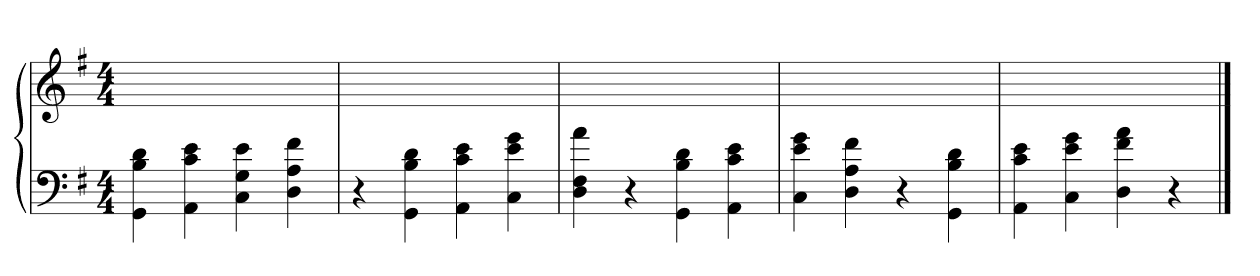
**kern	**kern
*part2	*part1
*staff2	*staff1
*clefF4	*clefG2
*k[f#]	*k[f#]
*G:	*G:
*M4/4	*M4/4
*MM60	*MM60
=1	=1
4GG 4B 4d	1ryy
4AA 4c 4e	.
4C 4G 4e	.
4D 4A 4f#	.
=2	=2
4r	1ryy
4GG 4B 4d	.
4AA 4c 4e	.
4C 4e 4g	.
=3	=3
4D 4F# 4a	1ryy
4r	.
4GG 4B 4d	.
4AA 4c 4e	.
=4	=4
4C 4e 4g	1ryy
4D 4A 4f#	.
4r	.
4GG 4B 4d	.
=5	=5
4AA 4c 4e	1ryy
4C 4e 4g	.
4D 4f# 4a	.
4r	.
==	==
*-	*-
